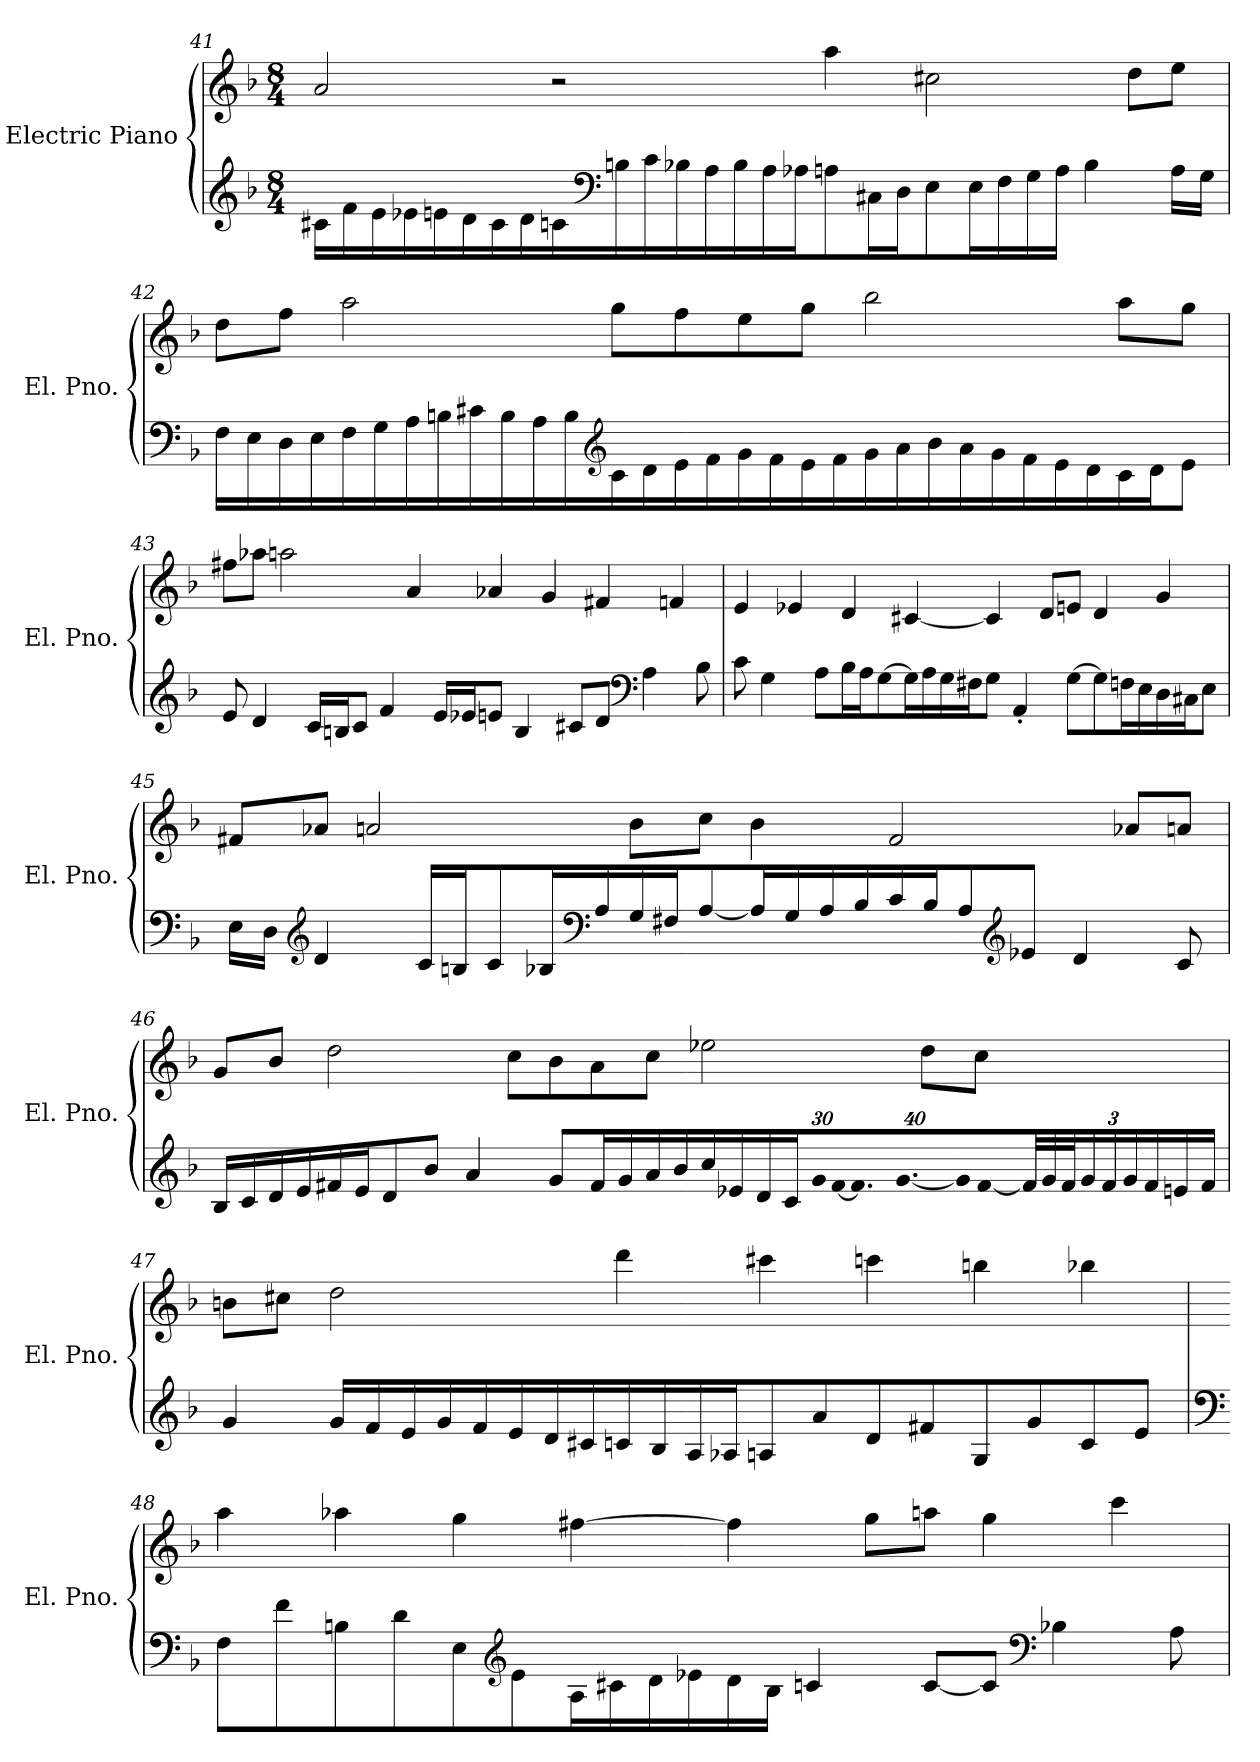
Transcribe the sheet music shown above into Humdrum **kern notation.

**kern	**kern
*part1	*part1
*staff2	*staff1
*I"Electric Piano	*
*I'El. Pno.	*
!!LO:LB:g=z
*clefG2	*clefG2
*k[b-]	*k[b-]
*M8/4	*M8/4
=41	=41
16c#X\LL	2a/
16f\	.
16e\	.
16e-X\	.
16en\	.
16d\	.
16c#\	.
16d\	.
16cn\	2r
*clefF4	*
16Bn\	.
16c\	.
16B-X\	.
16A\	.
16B-\	.
16A\	.
16A-X\J	.
8An\	4aa\
16C#X\L	.
16D\J	.
8E\	2cc#X\
16E\L	.
16F\	.
16G\	.
16A\JJ	.
4B-\	.
.	8dd\L
16A\LL	8ee\J
16G\JJ	.
!!LO:LB:g=z
=42	=42
16F\LL	8dd\L
16E\	.
16D\	8ff\J
16E\	.
16F\	2aa\
16G\	.
16A\	.
16Bn\	.
16c#X\	.
16B\	.
16A\	.
16B\	.
*clefG2	*
16c#\	8gg\L
16d\	.
16e\	8ff\
16f\	.
16g\	8ee\
16f\	.
16e\	8gg\J
16f\	.
16g\	2bb-\
16a\	.
16b-\	.
16a\	.
16g\	.
16f\	.
16e\	.
16d\	.
16c#\	8aa\L
16d\J	.
8e\J	8gg\J
!!LO:PB:g=z
=43	=43
8e/	8ff#X\L
4d/	8aa-X\J
.	2aan\
16c/LL	.
16Bn/J	.
8c/J	.
4f/	.
.	4a/
16e/LL	.
16e-X/J	.
8en/J	4a-X/
4B/	.
.	4g/
8c#X/L	.
8d/J	4f#X/
*clefF4	*
4A\	.
.	4fn/
8B\	.
=44	=44
8c\	4e/
4G\	.
.	4e-X/
8A\L	.
16B-\L	4d/
16A\J	.
[8G\	.
16G\L]	[4c#X/
16A\	.
16G\	.
16F#X\J	.
8G\J	4c#/]
4AA'/	.
.	8d/L
[8G\L	8en/J
8G\]	4d/
16Fn\L	.
16E\	.
16D\	4g/
16C#X\J	.
8E\J	.
!!LO:LB:g=z
=45	=45
16E\LL	8f#X/L
16D\JJ	.
*clefG2	*
4d/	8a-X/J
.	2an/
16c/LL	.
16Bn/J	.
8c/	.
16B-X/L	.
*clefF4	*
16A/	.
16G/	8b-\L
16F#X/J	.
[8A/	8cc\J
16A/L]	4b-\
16G/	.
16A/	.
16B-/	.
16c/	2f#/
16B-/J	.
8A/	.
*clefG2	*
8e-X/J	.
4d/	.
.	8a-X/L
8c/	8an/J
!!LO:LB:g=z
=46	=46
16B-/LL	8g/L
16c/	.
16d/	8b-/J
16e/	.
16f#X/	2dd\
16e/J	.
8d/	.
8b-/J	.
4a/	.
.	8cc\L
8g/L	8b-\
16f#/L	8a\
16g/	.
16a/	8cc\J
16b-/	.
16cc/	2ee-X\
16e-X/	.
16d/	.
16c/	.
*Xbrackettup	*
!LO:N:vis=256%9	!
960%17g/KL	.
!LO:N:vis=32	!
[640%23f#/	.
!LO:N:vis=256.	!
1920%17f#/LL]	.
!LO:N:vis=256.	!
[1920%17g/JJ	.
!LO:N:vis=32	!
640%23g/]	.
!LO:N:vis=256%9	!
[960%17f#/K	.
32f#/]	.
32g/	.
48f#/J	.
24g/	.
24f#/	8dd\L
24g/	.
24f#/	.
16en/	8cc\J
16f#/JJ	.
!!LO:LB:g=z
=47	=47
4g/	8bn\L
.	8cc#X\J
16g/LL	2dd\
16f/	.
16e/	.
16g/	.
16f/	.
16e/	.
16d/	.
16c#X/	.
16cn/	4ddd\
16B-/	.
16A/	.
16A-X/J	.
8An/	4ccc#X\
8a/	.
8d/	4cccn\
8f#X/	.
8G/	4bbn\
8g/	.
8c/	4bb-X\
8e/J	.
!!LO:LB:g=z
=48	=48
*clefF4	*
8F\L	4aa\
8f\	.
8Bn\	4aa-X\
8d\	.
8E\	4gg\
*clefG2	*
8e\	.
16A\L	[4ff#X\
16c#X\	.
16d\	.
16e-X\	.
16d\	4ff#\]
16B\JJ	.
4cn/	.
.	8gg\L
[8c/L	8aan\J
8c/J]	4gg\
*clefF4	*
4B-X\	.
.	4ccc\
8A\	.
=	=
*-	*-
